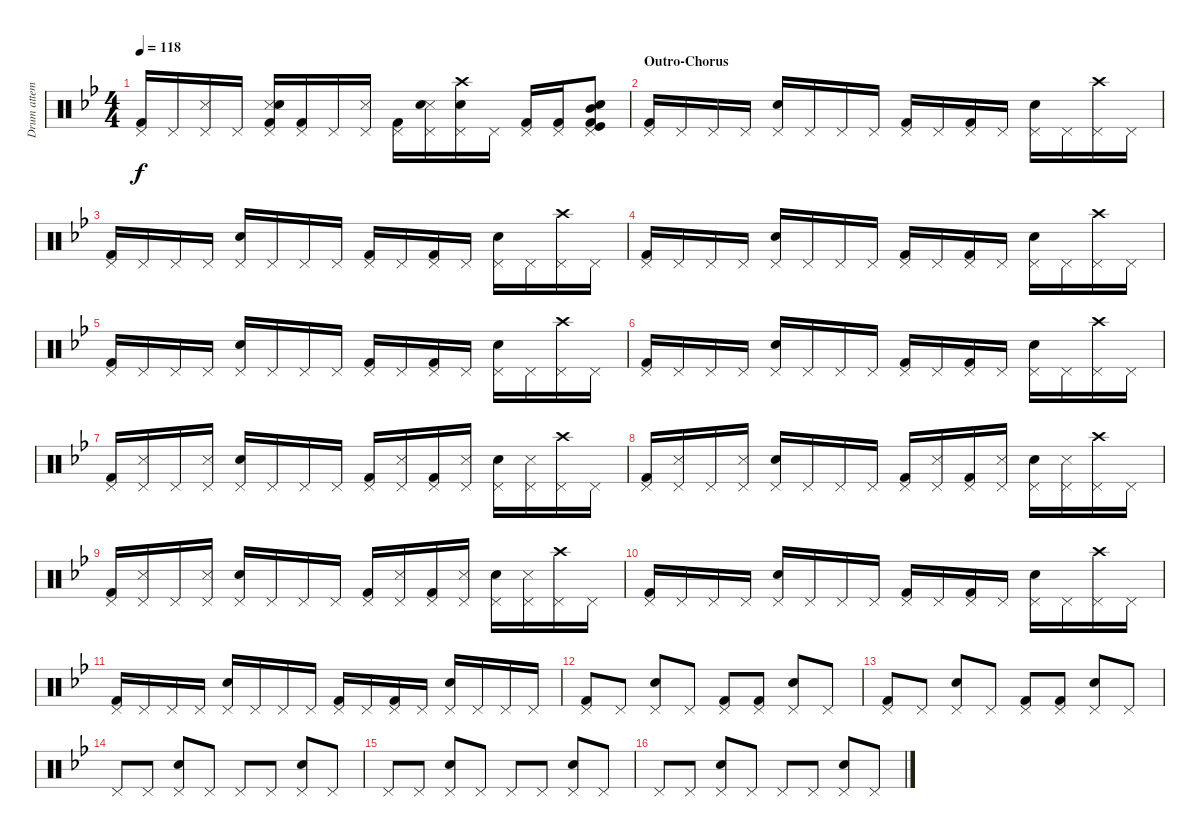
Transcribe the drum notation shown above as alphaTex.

\track ("Drum attempt" "Drum attem") {instrument percussion}
\staff {score}
\articulation defaults
\ts (4 4)
\tempo 118
\clef neutral
\ks bb
("Pedal Hi-Hat (hit)" "Kick (hit) 2").16{dy f} "Pedal Hi-Hat (hit)".16 ("Pedal Hi-Hat (hit)" "Snare (side stick) 3").16 "Pedal Hi-Hat (hit)".16 ("Pedal Hi-Hat (hit)" "Snare (side stick) 3" "Electric Snare (hit)" "Kick (hit) 2").16 ("Pedal Hi-Hat (hit)" "Kick (hit) 2").16 "Pedal Hi-Hat (hit)".16 ("Pedal Hi-Hat (hit)" "Snare (side stick) 3").16 ("Pedal Hi-Hat (hit)" "Kick (hit) 2").16 ("Pedal Hi-Hat (hit)" "Snare (side stick) 3" "Electric Snare (hit)").16 ("Pedal Hi-Hat (hit)" "Crash high (hit)" "Electric Snare (hit)").16 "Pedal Hi-Hat (hit)".16 ("Pedal Hi-Hat (hit)" "Kick (hit) 2").16 ("Pedal Hi-Hat (hit)" "Kick (hit) 2").16 ("Pedal Hi-Hat (hit)" "Mid Tom (hit)" "Electric Snare (hit)" "Kick (hit)" "Kick (hit) 2").8 |
\section ("" "Outro-Chorus")
("Pedal Hi-Hat (hit)" "Kick (hit) 2").16 "Pedal Hi-Hat (hit)".16 "Pedal Hi-Hat (hit)".16 "Pedal Hi-Hat (hit)".16 ("Pedal Hi-Hat (hit)" "Electric Snare (hit)").16 "Pedal Hi-Hat (hit)".16 "Pedal Hi-Hat (hit)".16 "Pedal Hi-Hat (hit)".16 ("Pedal Hi-Hat (hit)" "Kick (hit) 2").16 "Pedal Hi-Hat (hit)".16 ("Pedal Hi-Hat (hit)" "Kick (hit) 2").16 "Pedal Hi-Hat (hit)".16 ("Pedal Hi-Hat (hit)" "Electric Snare (hit)").16 "Pedal Hi-Hat (hit)".16 ("Pedal Hi-Hat (hit)" "Crash high (hit)").16 "Pedal Hi-Hat (hit)".16 |
("Pedal Hi-Hat (hit)" "Kick (hit) 2").16 "Pedal Hi-Hat (hit)".16 "Pedal Hi-Hat (hit)".16 "Pedal Hi-Hat (hit)".16 ("Pedal Hi-Hat (hit)" "Electric Snare (hit)").16 "Pedal Hi-Hat (hit)".16 "Pedal Hi-Hat (hit)".16 "Pedal Hi-Hat (hit)".16 ("Pedal Hi-Hat (hit)" "Kick (hit) 2").16 "Pedal Hi-Hat (hit)".16 ("Pedal Hi-Hat (hit)" "Kick (hit) 2").16 "Pedal Hi-Hat (hit)".16 ("Pedal Hi-Hat (hit)" "Electric Snare (hit)").16 "Pedal Hi-Hat (hit)".16 ("Pedal Hi-Hat (hit)" "Crash high (hit)").16 "Pedal Hi-Hat (hit)".16 |
("Pedal Hi-Hat (hit)" "Kick (hit) 2").16 "Pedal Hi-Hat (hit)".16 "Pedal Hi-Hat (hit)".16 "Pedal Hi-Hat (hit)".16 ("Pedal Hi-Hat (hit)" "Electric Snare (hit)").16 "Pedal Hi-Hat (hit)".16 "Pedal Hi-Hat (hit)".16 "Pedal Hi-Hat (hit)".16 ("Pedal Hi-Hat (hit)" "Kick (hit) 2").16 "Pedal Hi-Hat (hit)".16 ("Pedal Hi-Hat (hit)" "Kick (hit) 2").16 "Pedal Hi-Hat (hit)".16 ("Pedal Hi-Hat (hit)" "Electric Snare (hit)").16 "Pedal Hi-Hat (hit)".16 ("Pedal Hi-Hat (hit)" "Crash high (hit)").16 "Pedal Hi-Hat (hit)".16 |
("Pedal Hi-Hat (hit)" "Kick (hit) 2").16 "Pedal Hi-Hat (hit)".16 "Pedal Hi-Hat (hit)".16 "Pedal Hi-Hat (hit)".16 ("Pedal Hi-Hat (hit)" "Electric Snare (hit)").16 "Pedal Hi-Hat (hit)".16 "Pedal Hi-Hat (hit)".16 "Pedal Hi-Hat (hit)".16 ("Pedal Hi-Hat (hit)" "Kick (hit) 2").16 "Pedal Hi-Hat (hit)".16 ("Pedal Hi-Hat (hit)" "Kick (hit) 2").16 "Pedal Hi-Hat (hit)".16 ("Pedal Hi-Hat (hit)" "Electric Snare (hit)").16 "Pedal Hi-Hat (hit)".16 ("Pedal Hi-Hat (hit)" "Crash high (hit)").16 "Pedal Hi-Hat (hit)".16 |
("Pedal Hi-Hat (hit)" "Kick (hit) 2").16 "Pedal Hi-Hat (hit)".16 "Pedal Hi-Hat (hit)".16 "Pedal Hi-Hat (hit)".16 ("Pedal Hi-Hat (hit)" "Electric Snare (hit)").16 "Pedal Hi-Hat (hit)".16 "Pedal Hi-Hat (hit)".16 "Pedal Hi-Hat (hit)".16 ("Pedal Hi-Hat (hit)" "Kick (hit) 2").16 "Pedal Hi-Hat (hit)".16 ("Pedal Hi-Hat (hit)" "Kick (hit) 2").16 "Pedal Hi-Hat (hit)".16 ("Pedal Hi-Hat (hit)" "Electric Snare (hit)").16 "Pedal Hi-Hat (hit)".16 ("Pedal Hi-Hat (hit)" "Crash high (hit)").16 "Pedal Hi-Hat (hit)".16 |
("Pedal Hi-Hat (hit)" "Kick (hit) 2").16 ("Pedal Hi-Hat (hit)" "Snare (side stick) 3").16 "Pedal Hi-Hat (hit)".16 ("Pedal Hi-Hat (hit)" "Snare (side stick) 3").16 ("Pedal Hi-Hat (hit)" "Electric Snare (hit)").16 "Pedal Hi-Hat (hit)".16 "Pedal Hi-Hat (hit)".16 "Pedal Hi-Hat (hit)".16 ("Pedal Hi-Hat (hit)" "Kick (hit) 2").16 ("Pedal Hi-Hat (hit)" "Snare (side stick) 3").16 ("Pedal Hi-Hat (hit)" "Kick (hit) 2").16 ("Pedal Hi-Hat (hit)" "Snare (side stick) 3").16 ("Pedal Hi-Hat (hit)" "Electric Snare (hit)").16 ("Pedal Hi-Hat (hit)" "Snare (side stick) 3").16 ("Pedal Hi-Hat (hit)" "Crash high (hit)").16 "Pedal Hi-Hat (hit)".16 |
("Pedal Hi-Hat (hit)" "Kick (hit) 2").16 ("Pedal Hi-Hat (hit)" "Snare (side stick) 3").16 "Pedal Hi-Hat (hit)".16 ("Pedal Hi-Hat (hit)" "Snare (side stick) 3").16 ("Pedal Hi-Hat (hit)" "Electric Snare (hit)").16 "Pedal Hi-Hat (hit)".16 "Pedal Hi-Hat (hit)".16 "Pedal Hi-Hat (hit)".16 ("Pedal Hi-Hat (hit)" "Kick (hit) 2").16 ("Pedal Hi-Hat (hit)" "Snare (side stick) 3").16 ("Pedal Hi-Hat (hit)" "Kick (hit) 2").16 ("Pedal Hi-Hat (hit)" "Snare (side stick) 3").16 ("Pedal Hi-Hat (hit)" "Electric Snare (hit)").16 ("Pedal Hi-Hat (hit)" "Snare (side stick) 3").16 ("Pedal Hi-Hat (hit)" "Crash high (hit)").16 "Pedal Hi-Hat (hit)".16 |
("Pedal Hi-Hat (hit)" "Kick (hit) 2").16 ("Pedal Hi-Hat (hit)" "Snare (side stick) 3").16 "Pedal Hi-Hat (hit)".16 ("Pedal Hi-Hat (hit)" "Snare (side stick) 3").16 ("Pedal Hi-Hat (hit)" "Electric Snare (hit)").16 "Pedal Hi-Hat (hit)".16 "Pedal Hi-Hat (hit)".16 "Pedal Hi-Hat (hit)".16 ("Pedal Hi-Hat (hit)" "Kick (hit) 2").16 ("Pedal Hi-Hat (hit)" "Snare (side stick) 3").16 ("Pedal Hi-Hat (hit)" "Kick (hit) 2").16 ("Pedal Hi-Hat (hit)" "Snare (side stick) 3").16 ("Pedal Hi-Hat (hit)" "Electric Snare (hit)").16 ("Pedal Hi-Hat (hit)" "Snare (side stick) 3").16 ("Pedal Hi-Hat (hit)" "Crash high (hit)").16 "Pedal Hi-Hat (hit)".16 |
("Pedal Hi-Hat (hit)" "Kick (hit) 2").16 "Pedal Hi-Hat (hit)".16 "Pedal Hi-Hat (hit)".16 "Pedal Hi-Hat (hit)".16 ("Pedal Hi-Hat (hit)" "Electric Snare (hit)").16 "Pedal Hi-Hat (hit)".16 "Pedal Hi-Hat (hit)".16 "Pedal Hi-Hat (hit)".16 ("Pedal Hi-Hat (hit)" "Kick (hit) 2").16 "Pedal Hi-Hat (hit)".16 ("Pedal Hi-Hat (hit)" "Kick (hit) 2").16 "Pedal Hi-Hat (hit)".16 ("Pedal Hi-Hat (hit)" "Electric Snare (hit)").16 "Pedal Hi-Hat (hit)".16 ("Pedal Hi-Hat (hit)" "Crash high (hit)").16 "Pedal Hi-Hat (hit)".16 |
("Pedal Hi-Hat (hit)" "Kick (hit) 2").16 "Pedal Hi-Hat (hit)".16 "Pedal Hi-Hat (hit)".16 "Pedal Hi-Hat (hit)".16 ("Pedal Hi-Hat (hit)" "Electric Snare (hit)").16 "Pedal Hi-Hat (hit)".16 "Pedal Hi-Hat (hit)".16 "Pedal Hi-Hat (hit)".16 ("Pedal Hi-Hat (hit)" "Kick (hit) 2").16 "Pedal Hi-Hat (hit)".16 ("Pedal Hi-Hat (hit)" "Kick (hit) 2").16 "Pedal Hi-Hat (hit)".16 ("Pedal Hi-Hat (hit)" "Electric Snare (hit)").16 "Pedal Hi-Hat (hit)".16 "Pedal Hi-Hat (hit)".16 "Pedal Hi-Hat (hit)".16 |
("Pedal Hi-Hat (hit)" "Kick (hit) 2").8 "Pedal Hi-Hat (hit)".8 ("Pedal Hi-Hat (hit)" "Electric Snare (hit)").8 "Pedal Hi-Hat (hit)".8 ("Pedal Hi-Hat (hit)" "Kick (hit) 2").8 ("Pedal Hi-Hat (hit)" "Kick (hit) 2").8 ("Pedal Hi-Hat (hit)" "Electric Snare (hit)").8 "Pedal Hi-Hat (hit)".8 |
("Pedal Hi-Hat (hit)" "Kick (hit) 2").8 "Pedal Hi-Hat (hit)".8 ("Pedal Hi-Hat (hit)" "Electric Snare (hit)").8 "Pedal Hi-Hat (hit)".8 ("Pedal Hi-Hat (hit)" "Kick (hit) 2").8 ("Pedal Hi-Hat (hit)" "Kick (hit) 2").8 ("Pedal Hi-Hat (hit)" "Electric Snare (hit)").8 "Pedal Hi-Hat (hit)".8 |
"Pedal Hi-Hat (hit)".8 "Pedal Hi-Hat (hit)".8 ("Pedal Hi-Hat (hit)" "Electric Snare (hit)").8 "Pedal Hi-Hat (hit)".8 "Pedal Hi-Hat (hit)".8 "Pedal Hi-Hat (hit)".8 ("Pedal Hi-Hat (hit)" "Electric Snare (hit)").8 "Pedal Hi-Hat (hit)".8 |
"Pedal Hi-Hat (hit)".8 "Pedal Hi-Hat (hit)".8 ("Pedal Hi-Hat (hit)" "Electric Snare (hit)").8 "Pedal Hi-Hat (hit)".8 "Pedal Hi-Hat (hit)".8 "Pedal Hi-Hat (hit)".8 ("Pedal Hi-Hat (hit)" "Electric Snare (hit)").8 "Pedal Hi-Hat (hit)".8 |
"Pedal Hi-Hat (hit)".8 "Pedal Hi-Hat (hit)".8 ("Pedal Hi-Hat (hit)" "Electric Snare (hit)").8 "Pedal Hi-Hat (hit)".8 "Pedal Hi-Hat (hit)".8 "Pedal Hi-Hat (hit)".8 ("Pedal Hi-Hat (hit)" "Electric Snare (hit)").8 "Pedal Hi-Hat (hit)".8
